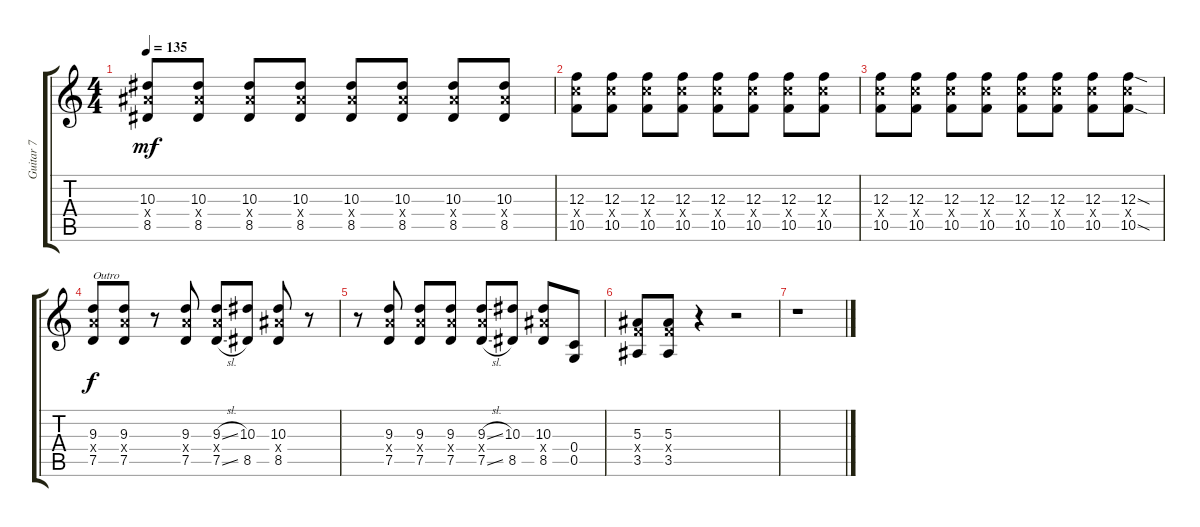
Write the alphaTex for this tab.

\track ("Guitar 7" "Guitar 7") {instrument distortionguitar}
\staff {score tabs}
\tuning (D4 A3 F3 C3 G2 C2) {hide}
\ts (4 4)
\tempo 135
\clef g2
\ks c
(10.3 10.4{x} 8.5).8{dy mf} (10.3 10.4{x} 8.5).8 (10.3 10.4{x} 8.5).8 (10.3 10.4{x} 8.5).8 (10.3 10.4{x} 8.5).8 (10.3 10.4{x} 8.5).8 (10.3 10.4{x} 8.5).8 (10.3 10.4{x} 8.5).8 |
(12.3 12.4{x} 10.5).8 (12.3 12.4{x} 10.5).8 (12.3 12.4{x} 10.5).8 (12.3 12.4{x} 10.5).8 (12.3 12.4{x} 10.5).8 (12.3 12.4{x} 10.5).8 (12.3 12.4{x} 10.5).8 (12.3 12.4{x} 10.5).8 |
(12.3 12.4{x} 10.5).8 (12.3 12.4{x} 10.5).8 (12.3 12.4{x} 10.5).8 (12.3 12.4{x} 10.5).8 (12.3 12.4{x} 10.5).8 (12.3 12.4{x} 10.5).8 (12.3 12.4{x} 10.5).8 (12.3{sod} 12.4{x} 10.5{sod}).8 |
(9.3 9.4{x} 7.5).8{txt "Outro" dy f} (9.3 9.4{x} 7.5).8 r.8 (9.3 9.4{x} 7.5).8 (9.3{sl} 9.4{x} 7.5{sl}).8 (10.3 8.5).8 (10.3 10.4{x} 8.5).8 r.8 |
r.8 (9.3 9.4{x} 7.5).8 (9.3 9.4{x} 7.5).8 (9.3 9.4{x} 7.5).8 (9.3{sl} 9.4{x} 7.5{sl}).8 (10.3 8.5).8 (10.3 10.4{x} 8.5).8 (0.4 0.5).8 |
(5.3 5.4{x} 3.5).8 (5.3 5.4{x} 3.5).8 r.4 r.2 |
r.1
